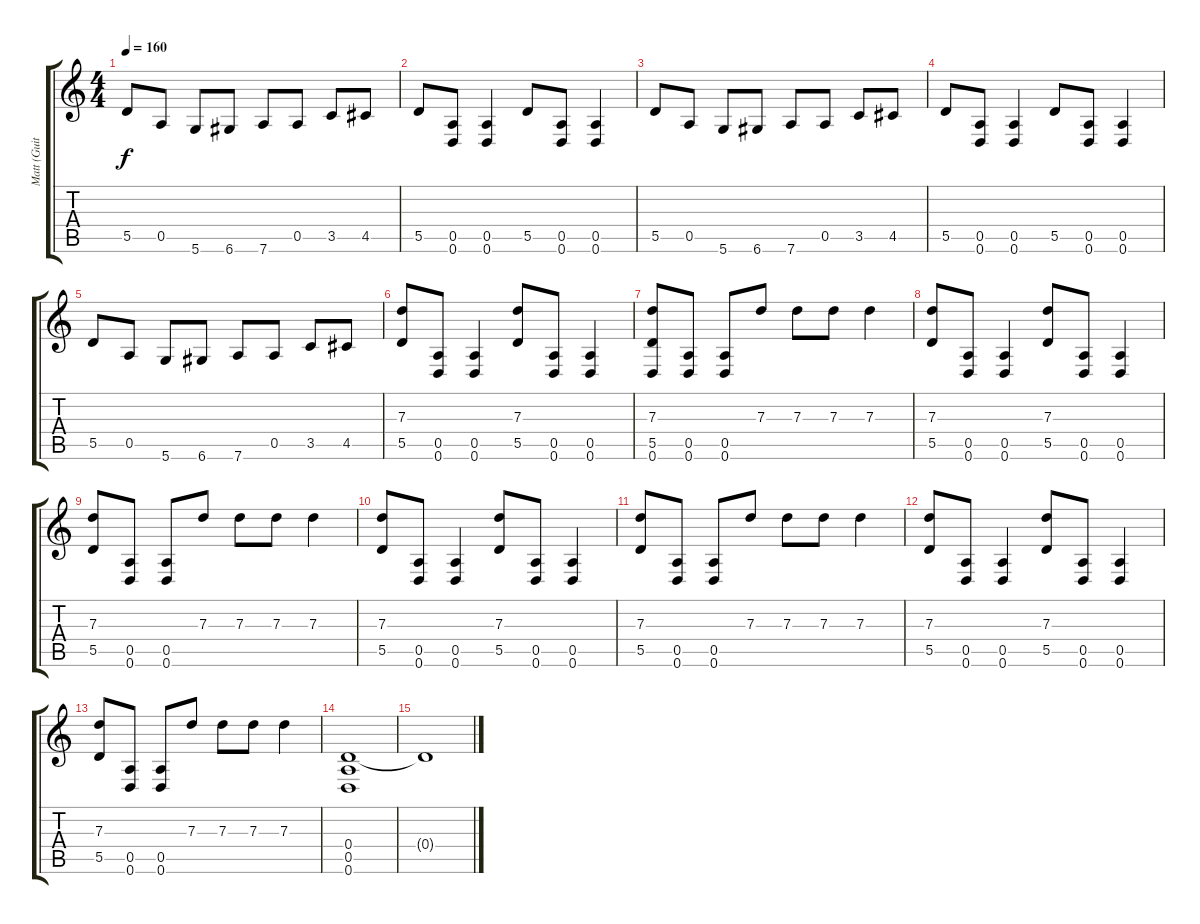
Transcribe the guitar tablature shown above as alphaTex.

\track ("Matt (Guitar)" "Matt (Guit") {instrument distortionguitar}
\staff {score tabs}
\tuning (E4 B3 G3 D3 A2 D2) {hide}
\ts (4 4)
\tempo 160
\clef g2
\ks c
5.5.8{dy f} 0.5.8 5.6.8 6.6.8 7.6.8 0.5.8 3.5.8 4.5.8 |
5.5.8{balance 2} (0.5 0.6).8 (0.5 0.6).4 5.5.8 (0.5 0.6).8 (0.5 0.6).4 |
5.5.8 0.5.8 5.6.8 6.6.8 7.6.8 0.5.8 3.5.8 4.5.8 |
5.5.8 (0.5 0.6).8 (0.5 0.6).4 5.5.8 (0.5 0.6).8 (0.5 0.6).4 |
5.5.8 0.5.8 5.6.8 6.6.8 7.6.8 0.5.8 3.5.8 4.5.8 |
(7.3 5.5).8 (0.5 0.6).8 (0.5 0.6).4 (7.3 5.5).8 (0.5 0.6).8 (0.5 0.6).4 |
(7.3 5.5 0.6).8 (0.5 0.6).8 (0.5 0.6).8 7.3.8{balance 8} 7.3.8 7.3.8 7.3.4 |
(7.3 5.5).8 (0.5 0.6).8 (0.5 0.6).4 (7.3 5.5).8 (0.5 0.6).8 (0.5 0.6).4 |
(7.3 5.5).8 (0.5 0.6).8 (0.5 0.6).8 7.3.8{balance 8} 7.3.8 7.3.8 7.3.4 |
(7.3 5.5).8 (0.5 0.6).8 (0.5 0.6).4 (7.3 5.5).8 (0.5 0.6).8 (0.5 0.6).4 |
(7.3 5.5).8 (0.5 0.6).8 (0.5 0.6).8 7.3.8{balance 8} 7.3.8 7.3.8 7.3.4 |
(7.3 5.5).8 (0.5 0.6).8 (0.5 0.6).4 (7.3 5.5).8 (0.5 0.6).8 (0.5 0.6).4 |
(7.3 5.5).8 (0.5 0.6).8 (0.5 0.6).8 7.3.8{balance 8} 7.3.8 7.3.8 7.3.4 |
(0.4 0.5 0.6).1 |
0.4{t}.1
